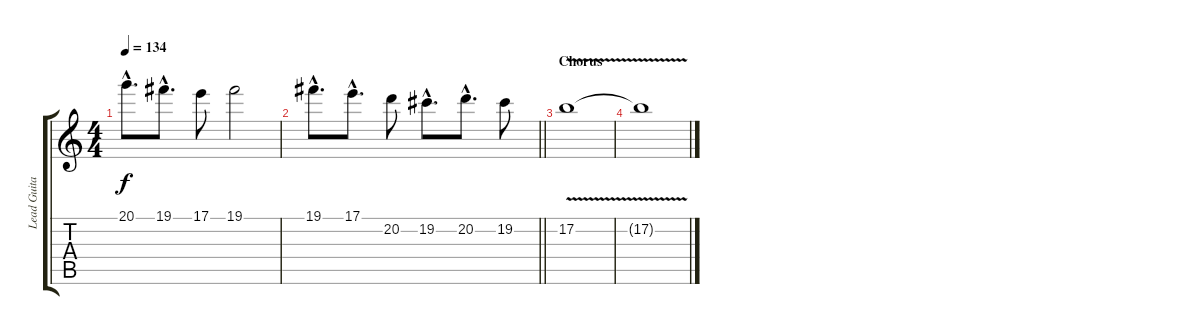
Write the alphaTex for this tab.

\track ("Lead Guitar" "Lead Guita") {instrument distortionguitar}
\staff {score tabs}
\tuning (B3 Gb3 D3 A2 E2 B1) {hide}
\ts (4 4)
\tempo 134
\clef g2
\ks c
20.1{hac}.8{d dy f} 19.1{hac}.8{d} 17.1.8 19.1.2 |
\barLineRight lightlight
19.1{hac}.8{d} 17.1{hac}.8{d} 20.2.8 19.2{hac}.8{d} 20.2{hac}.8{d} 19.2.8 |
\section ("" "Chorus")
17.2{v}.1 |
17.2{t}.1{volume 0}
